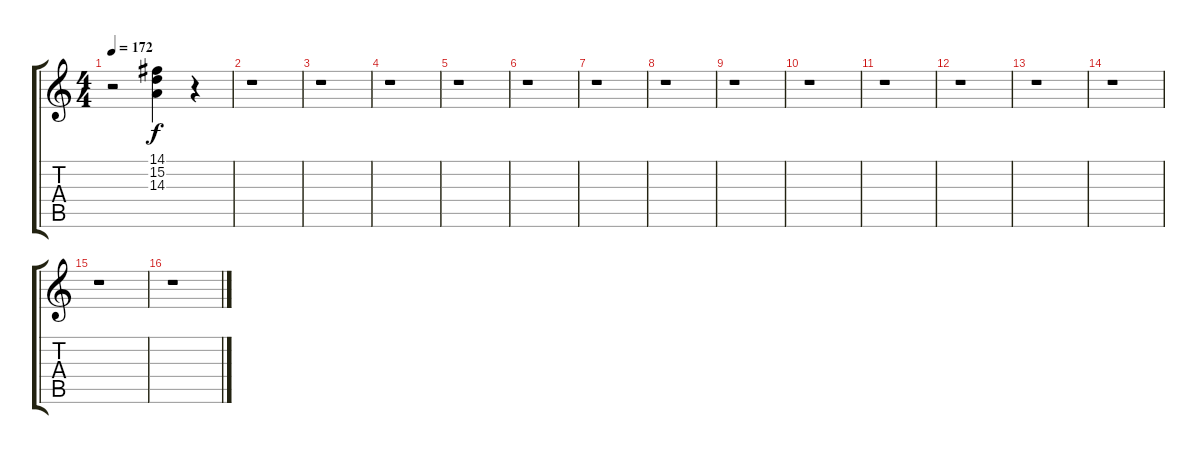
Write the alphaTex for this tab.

\track "" {instrument lead4chiff}
\staff {score tabs}
\tuning (E4 B3 G3 D3 A2 E2) {hide}
\ts (4 4)
\tempo 172
\clef g2
\ks c
r.2{dy f instrument lead4chiff} (14.1 15.2 14.3).4 r.4 |
r.1 |
r.1 |
r.1 |
r.1 |
r.1 |
r.1 |
r.1 |
r.1 |
r.1 |
r.1 |
r.1 |
r.1 |
r.1 |
r.1 |
r.1
